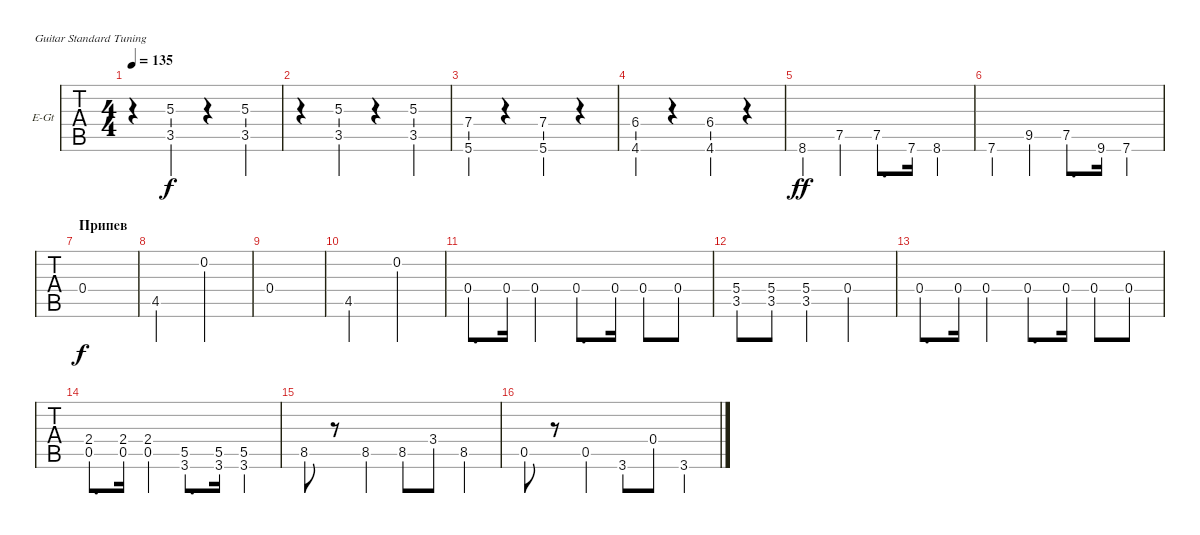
\defaultSystemsLayout 4
\bracketExtendMode groupsimilarinstruments
\firstSystemTrackNameOrientation horizontal
\otherSystemsTrackNameOrientation horizontal
\track ("Electric Guitar" "E-Gt") {instrument overdrivenguitar}
\staff {tabs}
\tuning (E4 B3 G3 D3 A2 E2)
\ts (4 4)
\tempo 135
\clef f4
\scale
0.333333
\ks c
r.4{dy f} (3.5 5.3).4 r.4 (3.5 5.3).4 |
\scale
0.333333 r.4 (3.5 5.3).4 r.4 (3.5 5.3).4 |
\scale
0.333333 (5.6 7.4).4 r.4 (7.4 5.6).4 r.4 |
\scale
0.333333 (6.4 4.6).4 r.4 (6.4 4.6).4 r.4 |
\scale
0.333333 8.6.4{dy ff} 7.5.4 7.5.8{d} 7.6.16 8.6.4 |
\scale
0.333333 7.6.4 9.5.4 7.5.8{d} 9.6.16 7.6.4 |
\section ("" "Припев")
\scale
0.333333 0.4.1{dy f} |
\scale
0.333333 4.5.2 0.2.2 |
\scale
0.333333 0.4.1 |
\scale
0.333333 4.5.2 0.2.2 |
\scale
0.333333 0.4.8{d} 0.4.16 0.4.4 0.4.8{d} 0.4.16 0.4.8 0.4.8 |
\scale
0.333333 (3.5 5.4).8 (3.5 5.4).8 (3.5 5.4).4 0.4.2 |
\scale
0.333333 0.4.8{d} 0.4.16 0.4.4 0.4.8{d} 0.4.16 0.4.8 0.4.8 |
\scale
0.333333 (0.5 2.4).8{d} (0.5 2.4).16 (0.5 2.4).4 (3.6 5.5).8{d} (3.6 5.5).16 (3.6 5.5).4 |
\scale
0.333333 8.5.8 r.8 8.5.4 8.5.8 3.4.8 8.5.4 |
\scale
0.333333 0.5.8 r.8 0.5.4 3.6.8 0.4.8 3.6.4
